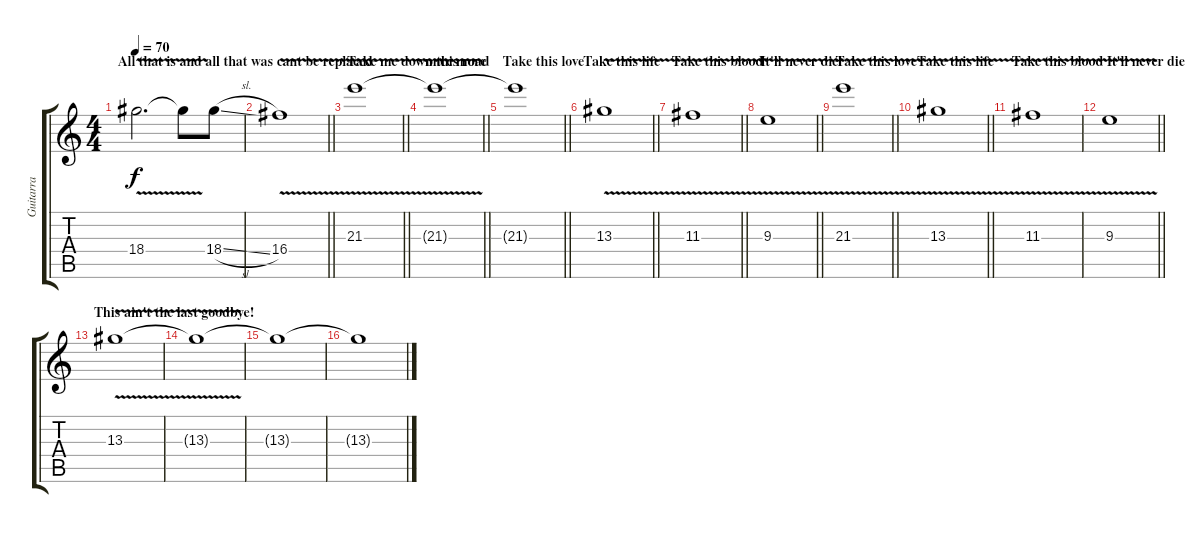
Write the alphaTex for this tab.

\track ("Guitarra" "Guitarra") {instrument overdrivenguitar}
\staff {score tabs}
\tuning (E4 B3 G3 D3 A2 E2) {hide}
\ts (4 4)
\section ("" "All that is and all that was cant be replaced")
\tempo 70
\clef g2
\ks c
18.4{v}.2{d dy f} 18.4{t}.8 18.4{sl}.8 |
\barLineRight lightlight
16.4{v}.1 |
\section ("" "Take me down this road ")
\barLineRight lightlight
21.3{v}.1 |
\section ("" " once more")
\barLineRight lightlight
21.3{t}.1 |
\section ("" "Take this love")
\barLineRight lightlight
21.3{t}.1 |
\section ("" "Take this life")
\barLineRight lightlight
13.3{v}.1 |
\section ("" "Take this blood")
\barLineRight lightlight
11.3{v}.1 |
\section ("" "It'll never die")
\barLineRight lightlight
9.3{v}.1 |
\section ("" "Take this love")
\barLineRight lightlight
21.3{v}.1 |
\section ("" "Take this life")
\barLineRight lightlight
13.3{v}.1 |
\section ("" "Take this blood It'll never die")
11.3{v}.1 |
\barLineRight lightlight
9.3{v}.1 |
\section ("" "This ain't the last goodbye!")
13.3{v}.1 |
13.3{t}.1 |
13.3{t}.1 |
13.3{t}.1
